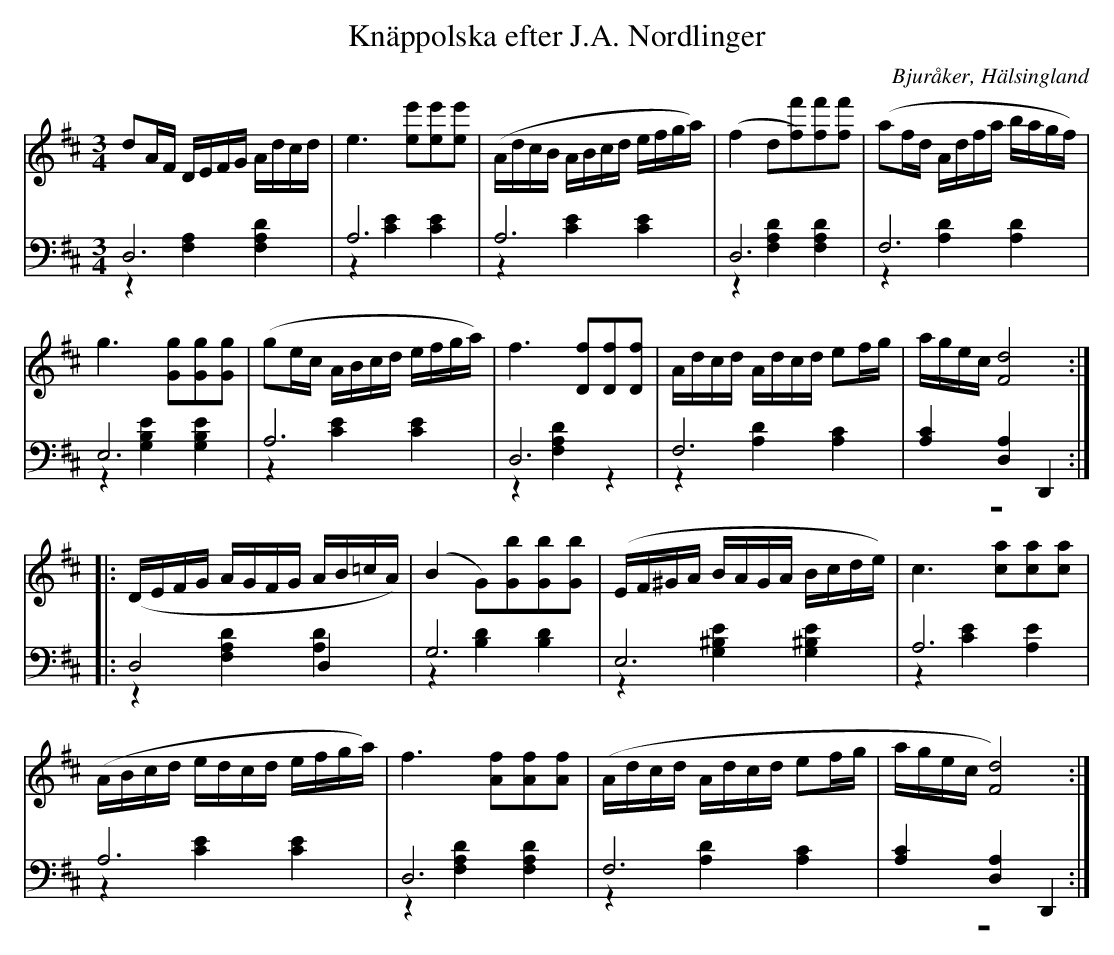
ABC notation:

X:1
T: Knäppolska efter J.A. Nordlinger
O: Bjuråker, Hälsingland
M: 3/4
L: 1/16
K: D
V:1
V:2
V:3 merge
V:1
d2AF DEFG Adcd|e6 [e2e'2][e2e'2][e2e'2]|(AdcB ABcd efga)|(f4 d2[f2)f'2][f2f'2][f2f'2]|(a2fd Adfa bagf)|
g6 [G2g2][G2g2][G2g2]|(g2ec ABcd efga)|f6 [D2f2][D2f2][D2f2]|Adcd Adcd e2fg|agec [F8d8]:|
|:(DEFG AGFG AB=cA)|(B4 G2)[G2b2][G2b2][G2b2]|(EF^GA BAGA Bcde)|c6 [c2a2][c2a2][c2a2]|
(ABcd edcd efga)|f6 [A2f2][A2f2][A2f2]|(Adcd Adcd e2fg|agec [F8d8]):|
V:2 clef=bass
D,12 |A,12|A,12|D,12|F,12|
E,12|A,12|D,12|F,12|[A,4C4] [D,4A,4] D,,4:|
|:D,8 D,4 |G,12|E,12|A,12|
A,12|D,12|F,12|[A,4C4] [D,4A,4] D,,4:|
V:3 clef=bass
z4 [F,4A,4] [F,4A,4D4]|z4 [C4E4] [C4E4]|z4 [C4E4] [C4E4]|z4 [F,4A,4D4] [F,4A,4D4]|z4 [A,4D4] [A,4D4]|
z4 [G,4B,4E4] [G,4B,4E4]|z4 [C4E4] [C4E4]|z4 [F,4A,4D4] z4|z4 [A,4D4] [A,4C4]|z12:|
|:z4 [F,4A,4D4] [A,4D4] |z4 [B,4D4] [B,4D4]|z4 [G,4^B,4E4] [G,4^B,4E4]|z4 [C4E4] [A,4E4]|
z4 [C4E4] [C4E4]|z4 [F,4A,4D4] [F,4A,4D4]|z4 [A,4D4] [A,4C4]|z12:|
